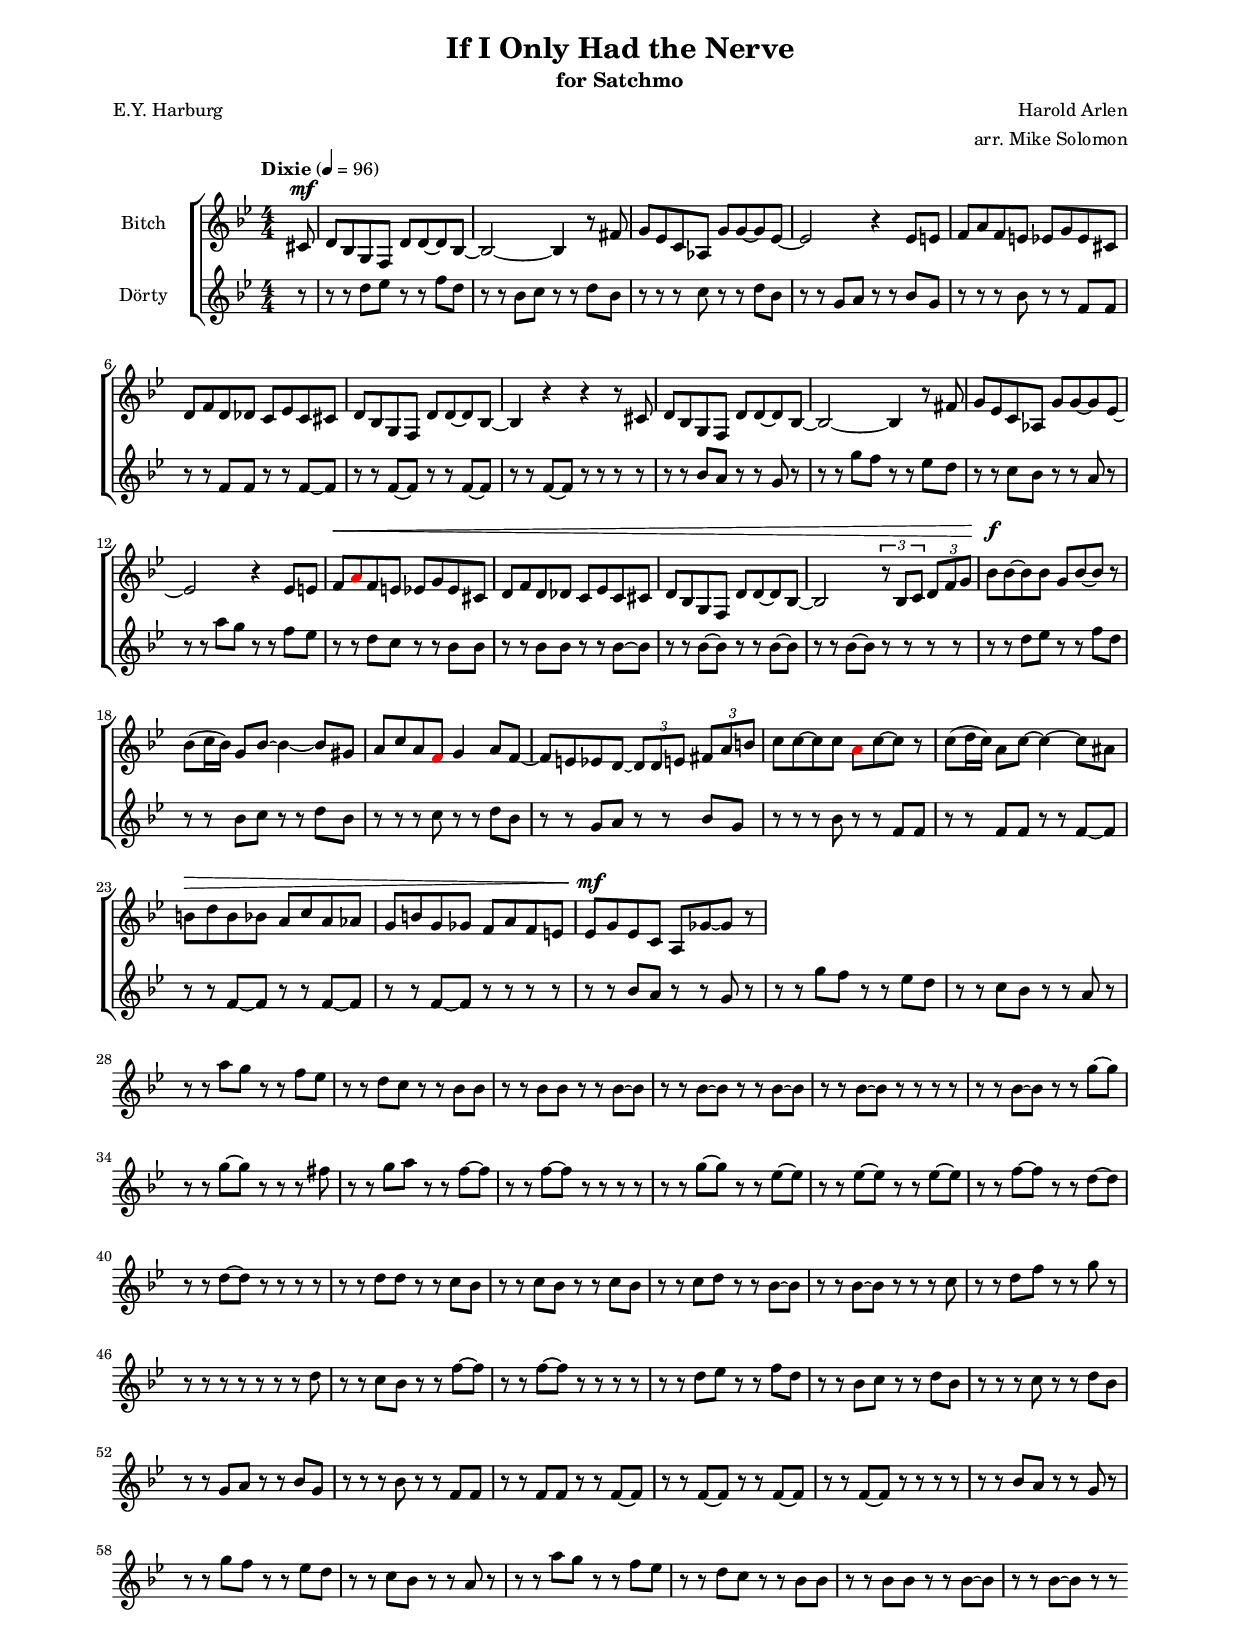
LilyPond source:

\version "2.19.0"
\include "defs-devel.ly"

marD = \markup \null
elsD = \markup \null
mikD = \markup \null
rynZ = \markup \null
desD = \markup \null

#(set-global-staff-size 15.87)
autoBeamInstruction = \autoBeamOn

solo = \markup \italic "solo"
psolo = \markup \italic "(solo)"
skat = \markup \italic "sit skat"
shoot = \markup \italic "SYT"

\header {
  title = "If I Only Had the Nerve"
  subtitle = "for Satchmo"
  %title = "Somewhere Over the Rainbow"
  composer = "Harold Arlen"
  poet = "E.Y. Harburg"
  arranger = "arr. Mike Solomon"
  %arranger = "arr. (anon)"
}
\paper {
  #(define fonts
    (set-global-fonts
    #:music "lilyjazz"
    #:brace "lilyjazz"
    #:roman "LilyJAZZText"
    #:sans "LilyJAZZChord"
    #:factor (/ staff-height pt 20)
  ))
  ragged-right = ##f
  left-margin = 0.75\in
  right-margin = 0.75\in
  top-margin = 0.5\in
  bottom-margin = 0.6\in
  ragged-last-bottom = ##f
  %max-systems-per-page = #2
  %oddHeaderMarkup = "FIRST FULL DRAFT 20.10.14 4:44"
  %evenHeaderMarkup = "FIRST FULL DRAFT 20.10.14 4:44"
}


#(ly:set-option 'point-and-click #f)

#(set-global-staff-size 15.87)

railroad =  {
  \once \override BreathingSign.text = \markup \musicglyph #"scripts.caesura.straight"
  \breathe
}
myred = \once \override NoteHead #'color = #red

php = \once \override Hairpin.stencil = #(parenthesize-callback ly:hairpin::print)

\paper {
  footnote-separator-markup = \markup { \column { " "\override #`(span-factor . 1/5) { \draw-hline } }}
  footnote-padding = 1\mm
  top-system-spacing = #'((basic-distance . 1) (minimum-distance . 0) (padding . 1) (stretchability . 40))
  bottom-system-spacing = #'((basic-distance . 1) (minimum-distance . 0) (padding . 1) (stretchability . 50))
  ragged-right = ##f
}

prefatoryMatter = {
  \key bes \major
  \autoBeamInstruction
  \time 4/4
}

scorePrefatoryMatter = {
  \prefatoryMatter
  \partial 8
}

midiPrefatoryMatter = {
  \prefatoryMatter
  \partial 8
}

theme = \relative c {
  cis8-\tag #'first \mf |
  d8 bes8 g8 f8 d'8 d8 ~ d8 bes8 ~ |
  bes2 ~ bes4 r8 fis'8 |
  g8 ees8 c8 aes8 g'8 g8 ~ g8 ees8 ~ |
  ees2 r4 ees8 e8 |
  f8-\tag #'second \< \tag #'second { \rred } a8 f8 e8 ees8 g8 ees8 cis8 |
  d8 f8 d8 des8 c8 ees8 c8 cis8 |
  d8 bes8 g8 f8 d'8 d8 ~ d8 bes8 ~ |
  \tag #'first { bes4 }
  \tag #'second { bes2 }
}

marks = {
  \tempo "Dixie" 4=96
  \time 4/4
  \partial 8 s8
  \repeat unfold 25 { s1 }
}

soprano = \transpose c c {
  \transpose c c' \removeWithTag #'second \theme
  r4 r4 r8
  \transpose c c' \removeWithTag #'first \theme
  \relative c' {
    \times 2/3 { r8 bes c } \times 2/3 { d f g } |
    bes8\f bes8 ~ bes8 bes8 g8 bes8 ~ bes8 r8 |
    bes8 ( c16 bes ) g8 bes8 ~ bes4 ~ bes8 gis8 |
    a8 c8 a8 \rred f8 g4 a8 f8 ~ |
    f8 e8 ees8 d8 ~ \times 2/3 { d d e } \times 2/3 { fis a b } |
    c8 c8 ~ c8 c8 \rred a8 c8 ~ c8 r8 |
    c8 ( d16 c ) a8 c8 ~ c4 ~ c8 ais8 |
    b8\> d8 b8 bes8 a8 c8 a8 aes8 |
    g8 b8 g8 ges8 f8 a8 f8 e8 |
    ees8\mf g8 ees8 c8 a8 ges'8 ~ ges8 r8 |
  }
}

sopranoWords = \lyricmode {
}

test = {
  r8 r8 r8 d''8 ees''8 r8 r8 f''8 d''8 r8 r8 bes'8 c''8 r8 r8 d''8 bes'8 r8 r8 r8 c''8 r8 r8 d''8 bes'8 r8 r8 g'8 a'8 r8 r8 bes'8 g'8 r8 r8 r8 bes'8 r8 r8 f'8 f'8 r8 r8 f'8 f'8 r8 r8 f'8 ~ f'8 r8 r8 f'8 ~ f'8 r8 r8 f'8 ~ f'8 r8 r8 f'8 ~ f'8 r8 r8 r8 r8 r8 r8 bes'8 a'8 r8 r8 g'8 r8 r8 r8 g''8 f''8 r8 r8 ees''8 d''8 r8 r8 c''8 bes'8 r8 r8 a'8 r8 r8 r8 a''8 g''8 r8 r8 f''8 ees''8 r8 r8 d''8 c''8 r8 r8 bes'8 bes'8 r8 r8 bes'8 bes'8 r8 r8 bes'8 ~ bes'8 r8 r8 bes'8 ~ bes'8 r8 r8 bes'8 ~ bes'8 r8 r8 bes'8 ~ bes'8 r8 r8 r8 r8 r8 r8 d''8 ees''8 r8 r8 f''8 d''8 r8 r8 bes'8 c''8 r8 r8 d''8 bes'8 r8 r8 r8 c''8 r8 r8 d''8 bes'8 r8 r8 g'8 a'8 r8 r8 bes'8 g'8 r8 r8 r8 bes'8 r8 r8 f'8 f'8 r8 r8 f'8 f'8 r8 r8 f'8 ~ f'8 r8 r8 f'8 ~ f'8 r8 r8 f'8 ~ f'8 r8 r8 f'8 ~ f'8 r8 r8 r8 r8 r8 r8 bes'8 a'8 r8 r8 g'8 r8 r8 r8 g''8 f''8 r8 r8 ees''8 d''8 r8 r8 c''8 bes'8 r8 r8 a'8 r8 r8 r8 a''8 g''8 r8 r8 f''8 ees''8 r8 r8 d''8 c''8 r8 r8 bes'8 bes'8 r8 r8 bes'8 bes'8 r8 r8 bes'8 ~ bes'8 r8 r8 bes'8 ~ bes'8 r8 r8 bes'8 ~ bes'8 r8 r8 bes'8 ~ bes'8 r8 r8 r8 r8 r8 r8 bes'8 ~ bes'8 r8 r8 g''8 ~ g''8 r8 r8 g''8 ~ g''8 r8 r8 r8 fis''8 r8 r8 g''8 a''8 r8 r8 f''8 ~ f''8 r8 r8 f''8 ~ f''8 r8 r8 r8 r8 r8 r8 g''8 ~ g''8 r8 r8 ees''8 ~ ees''8 r8 r8 ees''8 ~ ees''8 r8 r8 ees''8 ~ ees''8 r8 r8 f''8 ~ f''8 r8 r8 d''8 ~ d''8 r8 r8 d''8 ~ d''8 r8 r8 r8 r8 r8 r8 d''8 d''8 r8 r8 c''8 bes'8 r8 r8 c''8 bes'8 r8 r8 c''8 bes'8 r8 r8 c''8 d''8 r8 r8 bes'8 ~ bes'8 r8 r8 bes'8 ~ bes'8 r8 r8 r8 c''8 r8 r8 d''8 f''8 r8 r8 g''8 r8 r8 r8 r8 r8 r8 r8 r8 d''8 r8 r8 c''8 bes'8 r8 r8 f''8 ~ f''8 r8 r8 f''8 ~ f''8 r8 r8 r8 r8 r8 r8 d''8 ees''8 r8 r8 f''8 d''8 r8 r8 bes'8 c''8 r8 r8 d''8 bes'8 r8 r8 r8 c''8 r8 r8 d''8 bes'8 r8 r8 g'8 a'8 r8 r8 bes'8 g'8 r8 r8 r8 bes'8 r8 r8 f'8 f'8 r8 r8 f'8 f'8 r8 r8 f'8 ~ f'8 r8 r8 f'8 ~ f'8 r8 r8 f'8 ~ f'8 r8 r8 f'8 ~ f'8 r8 r8 r8 r8 r8 r8 bes'8 a'8 r8 r8 g'8 r8 r8 r8 g''8 f''8 r8 r8 ees''8 d''8 r8 r8 c''8 bes'8 r8 r8 a'8 r8 r8 r8 a''8 g''8 r8 r8 f''8 ees''8 r8 r8 d''8 c''8 r8 r8 bes'8 bes'8 r8 r8 bes'8 bes'8 r8 r8 bes'8 ~ bes'8 r8 r8 bes'8 ~ bes'8 r8 r8
}


\score {
  \new ChoirStaff <<
    \new Staff \with { instrumentName = #"Bitch" %shortInstrumentName = #"M."
} <<
      \new Voice = "soprano" { << { \numericTimeSignature
	\scorePrefatoryMatter
        \soprano
      } {
	\scorePrefatoryMatter
        \marks
      } >> }
      \new Lyrics \lyricsto "soprano" {
        \sopranoWords
      }
    >>
    \new Staff \with { instrumentName = #"Dörty" %shortInstrumentName = #"E."
} <<
      \new Voice = "mezzo" { \numericTimeSignature
	\scorePrefatoryMatter
        \test
      }
    >>
  >>
  \layout {
    \context {
      \Voice
      \override TextScript #'layer = #6
      \override NoteHead #'layer = #7
      \override Glissando #'breakable = ##t
      \override TupletNumber #'breakable = ##t
      \override TupletBracket #'breakable = ##t
      \override DynamicLineSpanner.direction = #UP
      \remove "Forbid_line_break_engraver"
    }
    \context {
      \Staff
      %\consists "Metronome_mark_engraver"
      \override TimeSignature #'style = #'numbered
      \override StaffSymbol #'layer = #4
      \override TimeSignature #'layer = #3
      \override TimeSignature #'whiteout = ##t
    }
    \context {
      \Lyrics
      %\override LyricText #'whiteout = ##t
      \override LyricText #'layer = #6
    }
    \context {
      \Score
      %\remove "Metronome_mark_engraver"
      \override NonMusicalPaperColumn #'allow-loose-spacing = ##f
    }
  }
}
